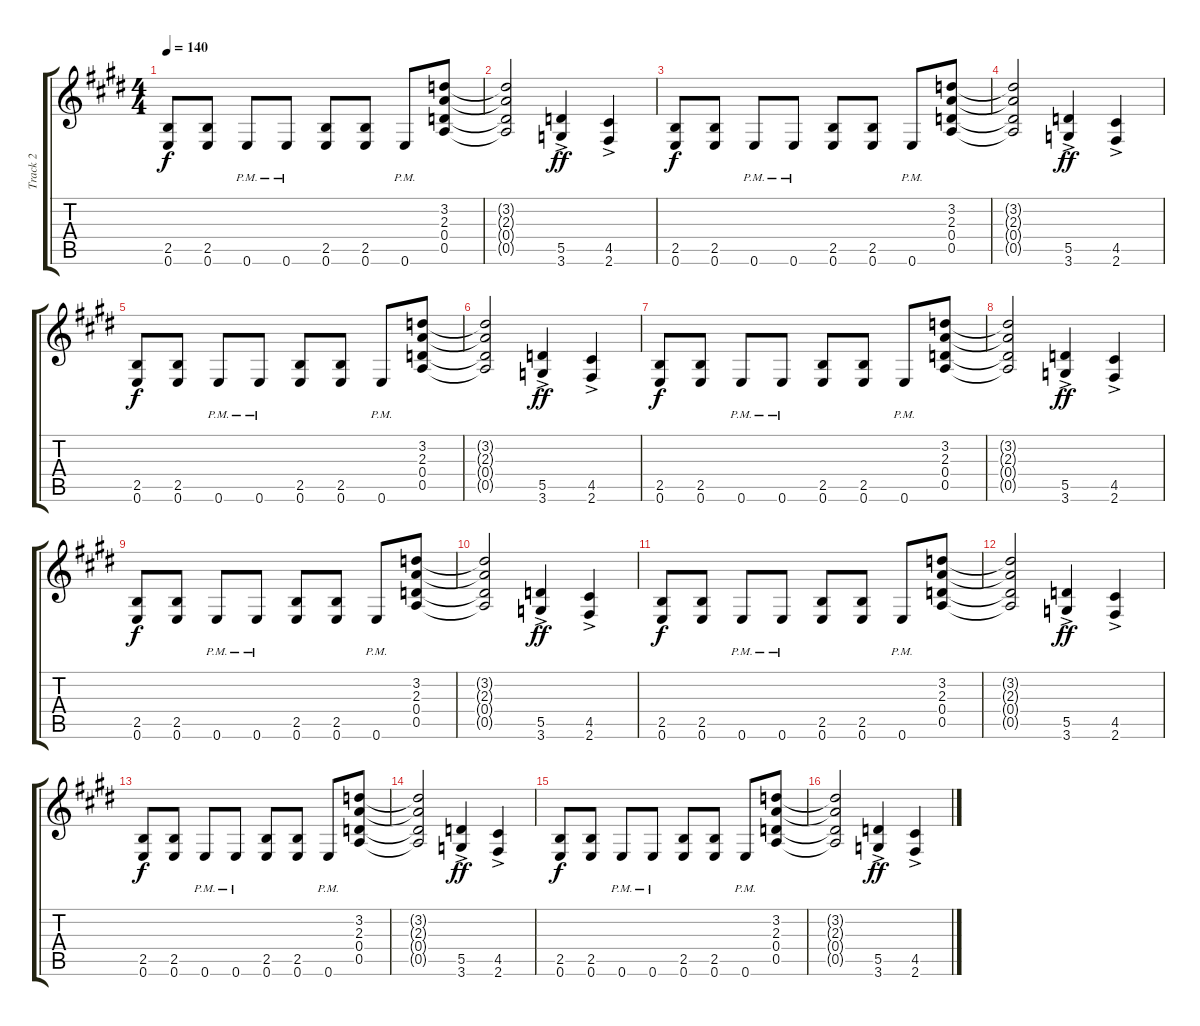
\track ("Track 2" "Track 2") {instrument distortionguitar}
\staff {score tabs}
\tuning (E4 B3 G3 D3 A2 E2) {hide}
\ts (4 4)
\tempo 140
\clef g2
\ks e
(2.5 0.6).8{dy f} (2.5 0.6).8 0.6{pm}.8 0.6{pm}.8 (2.5 0.6).8 (2.5 0.6).8 0.6{pm}.8 (3.2 2.3 0.4 0.5).8 |
(3.2{t} 2.3{t} 0.4{t} 0.5{t}).2 (5.5{ac} 3.6{ac}).4{dy ff} (4.5{ac} 2.6{ac}).4 |
(2.5 0.6).8{dy f} (2.5 0.6).8 0.6{pm}.8 0.6{pm}.8 (2.5 0.6).8 (2.5 0.6).8 0.6{pm}.8 (3.2 2.3 0.4 0.5).8 |
(3.2{t} 2.3{t} 0.4{t} 0.5{t}).2 (5.5{ac} 3.6{ac}).4{dy ff} (4.5{ac} 2.6{ac}).4 |
(2.5 0.6).8{dy f} (2.5 0.6).8 0.6{pm}.8 0.6{pm}.8 (2.5 0.6).8 (2.5 0.6).8 0.6{pm}.8 (3.2 2.3 0.4 0.5).8 |
(3.2{t} 2.3{t} 0.4{t} 0.5{t}).2 (5.5{ac} 3.6{ac}).4{dy ff} (4.5{ac} 2.6{ac}).4 |
(2.5 0.6).8{dy f} (2.5 0.6).8 0.6{pm}.8 0.6{pm}.8 (2.5 0.6).8 (2.5 0.6).8 0.6{pm}.8 (3.2 2.3 0.4 0.5).8 |
(3.2{t} 2.3{t} 0.4{t} 0.5{t}).2 (5.5{ac} 3.6{ac}).4{dy ff} (4.5{ac} 2.6{ac}).4 |
(2.5 0.6).8{dy f} (2.5 0.6).8 0.6{pm}.8 0.6{pm}.8 (2.5 0.6).8 (2.5 0.6).8 0.6{pm}.8 (3.2 2.3 0.4 0.5).8 |
(3.2{t} 2.3{t} 0.4{t} 0.5{t}).2 (5.5{ac} 3.6{ac}).4{dy ff} (4.5{ac} 2.6{ac}).4 |
(2.5 0.6).8{dy f} (2.5 0.6).8 0.6{pm}.8 0.6{pm}.8 (2.5 0.6).8 (2.5 0.6).8 0.6{pm}.8 (3.2 2.3 0.4 0.5).8 |
(3.2{t} 2.3{t} 0.4{t} 0.5{t}).2 (5.5{ac} 3.6{ac}).4{dy ff} (4.5{ac} 2.6{ac}).4 |
(2.5 0.6).8{dy f} (2.5 0.6).8 0.6{pm}.8 0.6{pm}.8 (2.5 0.6).8 (2.5 0.6).8 0.6{pm}.8 (3.2 2.3 0.4 0.5).8 |
(3.2{t} 2.3{t} 0.4{t} 0.5{t}).2 (5.5{ac} 3.6{ac}).4{dy ff} (4.5{ac} 2.6{ac}).4 |
(2.5 0.6).8{dy f} (2.5 0.6).8 0.6{pm}.8 0.6{pm}.8 (2.5 0.6).8 (2.5 0.6).8 0.6{pm}.8 (3.2 2.3 0.4 0.5).8 |
(3.2{t} 2.3{t} 0.4{t} 0.5{t}).2 (5.5{ac} 3.6{ac}).4{dy ff} (4.5{ac} 2.6{ac}).4
